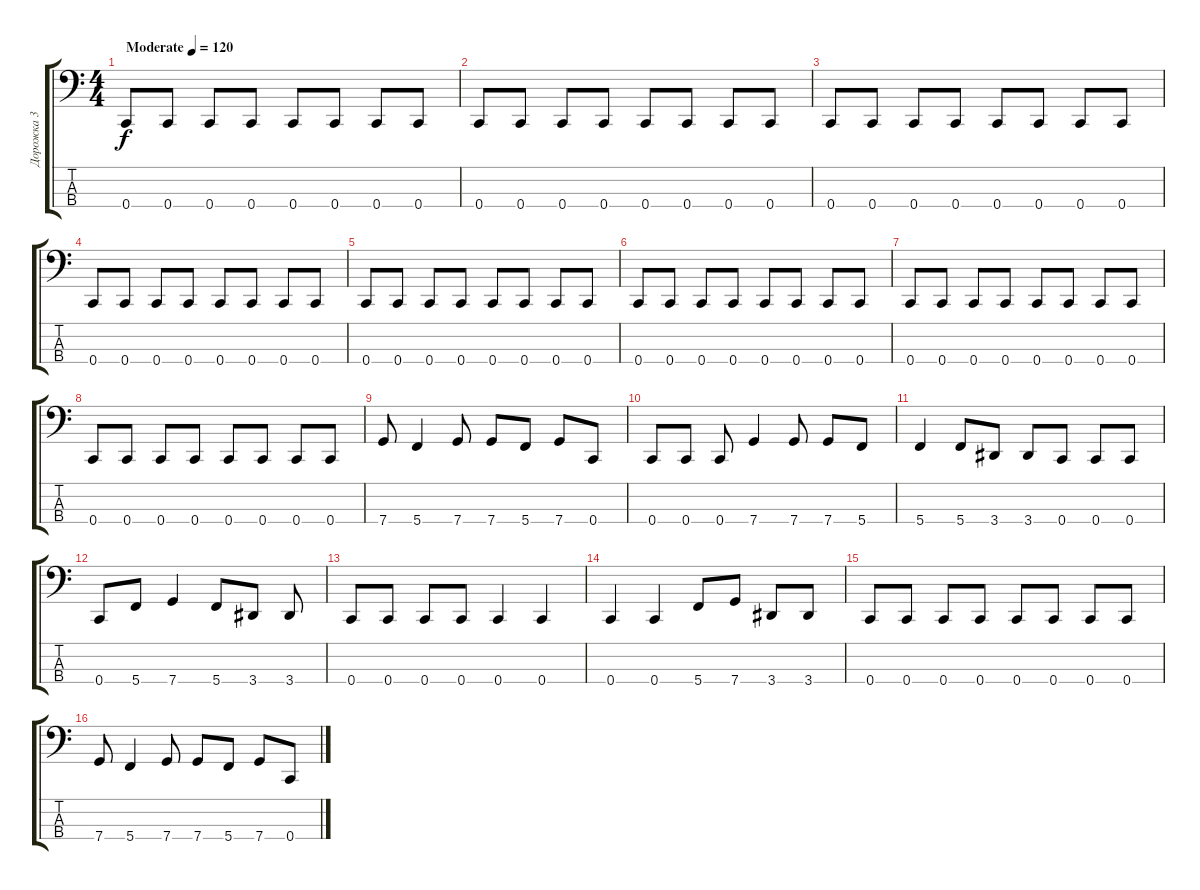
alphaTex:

\track ("Дорожка 3" "Дорожка 3") {instrument acousticguitarsteel}
\staff {score tabs}
\tuning (F2 C2 A1 C1) {hide}
\ts (4 4)
\tempo (120 "Moderate")
\clef f4
\ks c
0.4.8{dy f instrument acousticguitarsteel} 0.4.8 0.4.8 0.4.8 0.4.8 0.4.8 0.4.8 0.4.8 |
0.4.8 0.4.8 0.4.8 0.4.8 0.4.8 0.4.8 0.4.8 0.4.8 |
0.4.8 0.4.8 0.4.8 0.4.8 0.4.8 0.4.8 0.4.8 0.4.8 |
0.4.8 0.4.8 0.4.8 0.4.8 0.4.8 0.4.8 0.4.8 0.4.8 |
0.4.8 0.4.8 0.4.8 0.4.8 0.4.8 0.4.8 0.4.8 0.4.8 |
0.4.8 0.4.8 0.4.8 0.4.8 0.4.8 0.4.8 0.4.8 0.4.8 |
0.4.8 0.4.8 0.4.8 0.4.8 0.4.8 0.4.8 0.4.8 0.4.8 |
0.4.8 0.4.8 0.4.8 0.4.8 0.4.8 0.4.8 0.4.8 0.4.8 |
7.4.8 5.4.4 7.4.8 7.4.8 5.4.8 7.4.8 0.4.8 |
0.4.8 0.4.8 0.4.8 7.4.4 7.4.8 7.4.8 5.4.8 |
5.4.4 5.4.8 3.4.8 3.4.8 0.4.8 0.4.8 0.4.8 |
0.4.8 5.4.8 7.4.4 5.4.8 3.4.8 3.4.8 |
0.4.8 0.4.8 0.4.8 0.4.8 0.4.4 0.4.4 |
0.4.4 0.4.4 5.4.8 7.4.8 3.4.8 3.4.8 |
0.4.8 0.4.8 0.4.8 0.4.8 0.4.8 0.4.8 0.4.8 0.4.8 |
7.4.8 5.4.4 7.4.8 7.4.8 5.4.8 7.4.8 0.4.8
